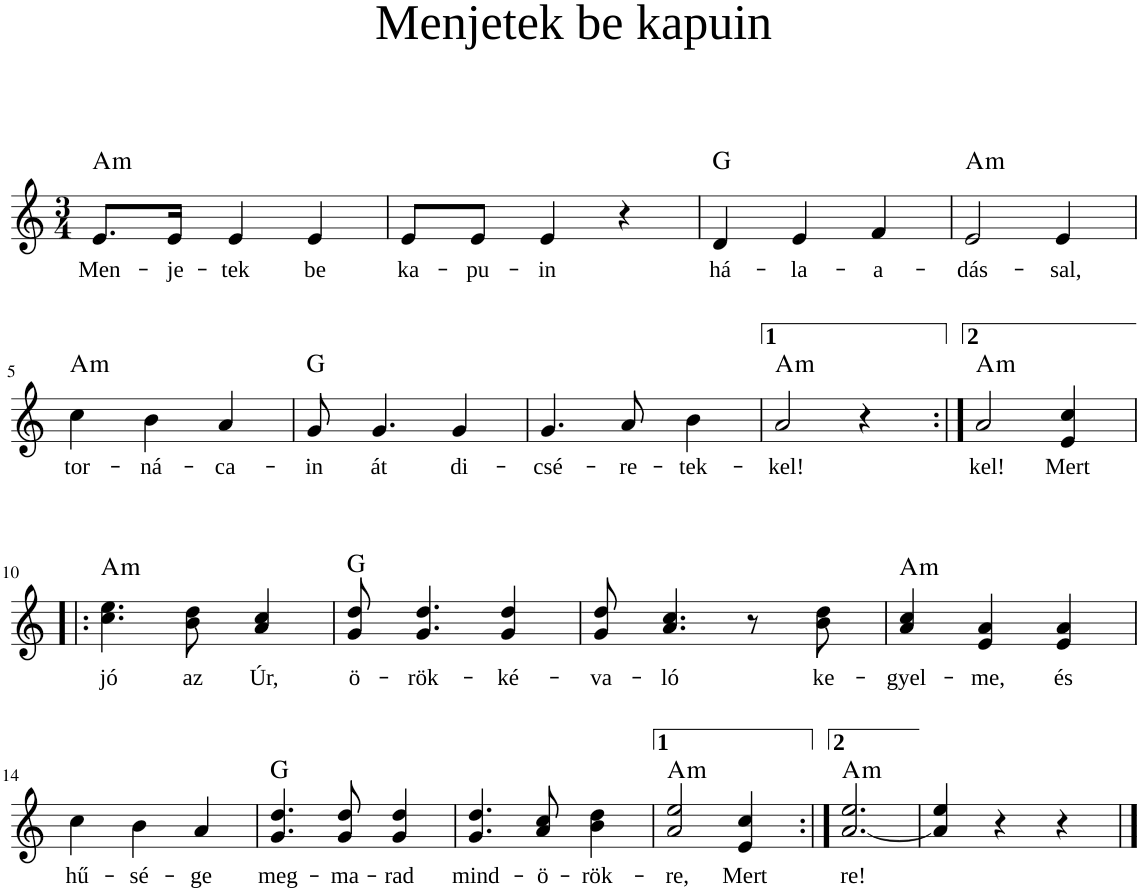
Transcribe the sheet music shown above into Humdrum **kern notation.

**kern	**text	**harte
*part1	*part1	*part1
*staff1	*staff1	*
*I"Piano	*	*
*I'Pno	*	*
*clefG2	*	*
*k[]	*	*
*M3/4	*	*
=1	=1	=1
!	!LO:LY:b	!LO:H:kt=m
8.e/L	Men-	A:min
!	!LO:LY:b	!
16e/Jk	-je-	.
!	!LO:LY:b	!
4e/	-tek	.
!	!LO:LY:b	!
4e/	be	.
=2	=2	=2
!	!LO:LY:b	!
8e/L	ka-	.
!	!LO:LY:b	!
8e/J	-pu-	.
!	!LO:LY:b	!
4e/	-in	.
4r	.	.
=3	=3	=3
!	!LO:LY:b	!
4d/	há-	G:maj
!	!LO:LY:b	!
4e/	-la-	.
!	!LO:LY:b	!
4f/	-a-	.
=4	=4	=4
!	!LO:LY:b	!LO:H:kt=m
2e/	-dás-	A:min
!	!LO:LY:b	!
4e/	-sal,	.
!!LO:LB:g=z
=5	=5	=5
!	!LO:LY:b	!LO:H:kt=m
4cc\	tor-	A:min
!	!LO:LY:b	!
4b\	-ná-	.
!	!LO:LY:b	!
4a/	-ca-	.
=6	=6	=6
!	!LO:LY:b	!
8g/	-in	G:maj
!	!LO:LY:b	!
4.g/	át	.
!	!LO:LY:b	!
4g/	di-	.
=7	=7	=7
!	!LO:LY:b	!
4.g/	-csé-	.
!	!LO:LY:b	!
8a/	-re-	.
!	!LO:LY:b	!
4b\	-tek-	.
=8	=8	=8
!	!LO:LY:b	!LO:H:kt=m
2a/	-kel!	A:min
4r	.	.
=9:|!	=9:|!	=9:|!
!	!LO:LY:b	!LO:H:kt=m
2a/	kel!	A:min
!	!LO:LY:b	!
4e/ 4cc/	Mert	.
!!LO:LB:g=z
=10!|:	=10!|:	=10!|:
!	!LO:LY:b	!LO:H:kt=m
4.cc\ 4.ee\	jó	A:min
!	!LO:LY:b	!
8b\ 8dd\	az	.
!	!LO:LY:b	!
4a/ 4cc/	Úr,	.
=11	=11	=11
!	!LO:LY:b	!
8g/ 8dd/	ö-	G:maj
!	!LO:LY:b	!
4.g/ 4.dd/	-rök-	.
!	!LO:LY:b	!
4g/ 4dd/	-ké-	.
=12	=12	=12
!	!LO:LY:b	!
8g/ 8dd/	-va-	.
!	!LO:LY:b	!
4.a/ 4.cc/	-ló	.
8r	.	.
!	!LO:LY:b	!
8b\ 8dd\	ke-	.
=13	=13	=13
!	!LO:LY:b	!LO:H:kt=m
4a/ 4cc/	-gyel-	A:min
!	!LO:LY:b	!
4e/ 4a/	-me,	.
!	!LO:LY:b	!
4e/ 4a/	és	.
!!LO:LB:g=z
=14	=14	=14
!	!LO:LY:b	!
4cc\	hű-	.
!	!LO:LY:b	!
4b\	-sé-	.
!	!LO:LY:b	!
4a/	-ge	.
=15	=15	=15
!	!LO:LY:b	!
4.g/ 4.dd/	meg-	G:maj
!	!LO:LY:b	!
8g/ 8dd/	-ma-	.
!	!LO:LY:b	!
4g/ 4dd/	-rad	.
=16	=16	=16
!	!LO:LY:b	!
4.g/ 4.dd/	mind-	.
!	!LO:LY:b	!
8a/ 8cc/	-ö-	.
!	!LO:LY:b	!
4b\ 4dd\	-rök-	.
=17	=17	=17
!	!LO:LY:b	!LO:H:kt=m
2a/ 2ee/	-re,	A:min
!	!LO:LY:b	!
4e/ 4cc/	Mert	.
=18:|!	=18:|!	=18:|!
!	!LO:LY:b	!LO:H:kt=m
[2.a/ 2.ee/	re!	A:min
=19	=19	=19
4a/] 4ee/	.	.
4r	.	.
4r	.	.
==	==	==
*-	*-	*-
